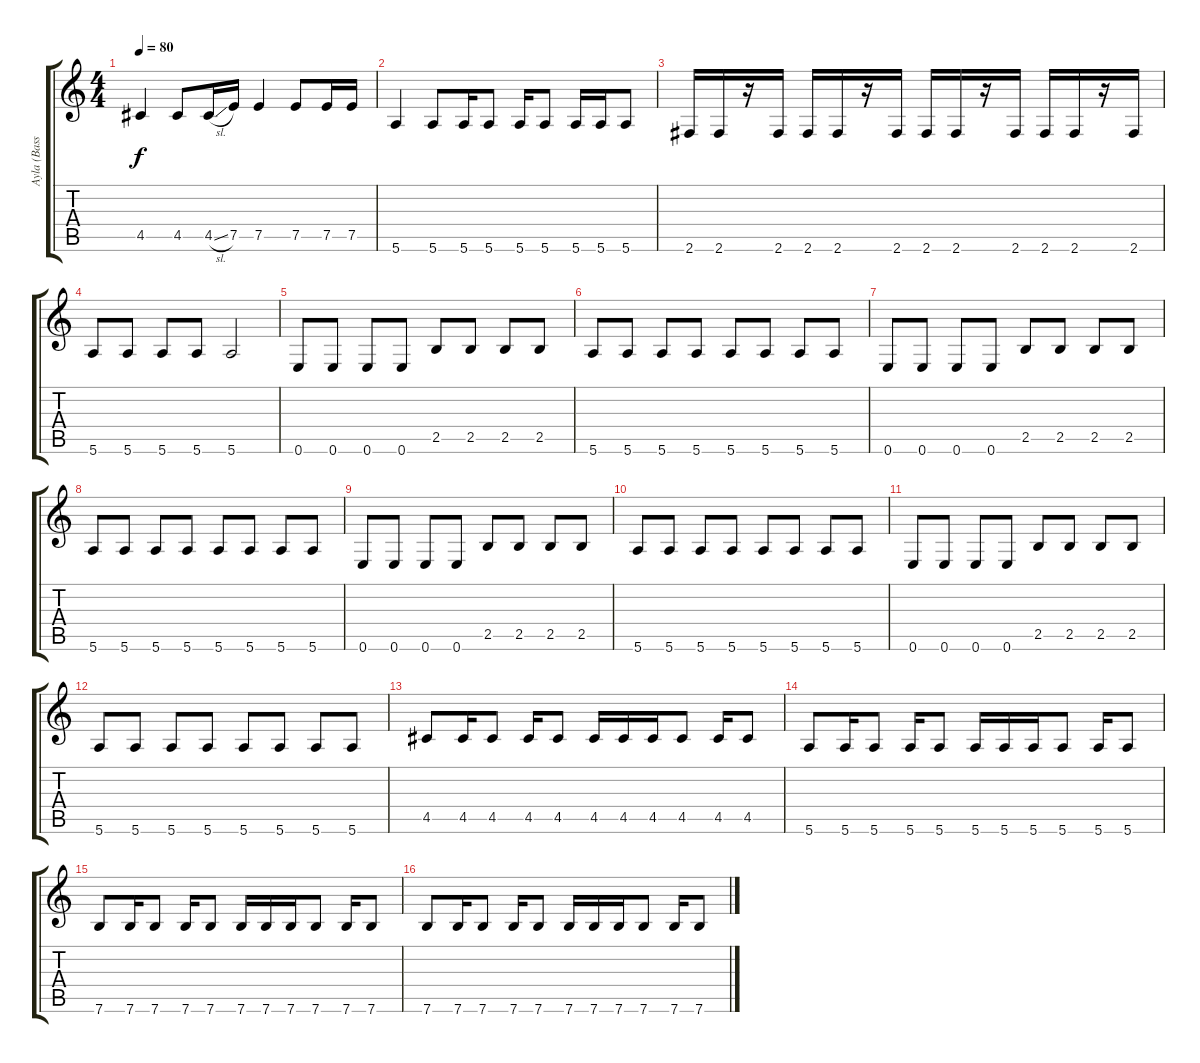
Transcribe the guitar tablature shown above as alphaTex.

\track ("Ayla (Bass)" "Ayla (Bass") {instrument electricbasspick}
\staff {score tabs}
\tuning (E4 B3 G3 D3 A2 E2) {hide}
\ts (4 4)
\tempo 80
\clef g2
\ks c
4.5.4{dy f} 4.5.8 4.5{sl}.16 7.5.16 7.5.4 7.5.8 7.5.16 7.5.16 |
5.6.4 5.6.8 5.6.16 5.6.8 5.6.16 5.6.8 5.6.16 5.6.16 5.6.8 |
2.6.16 2.6.16 r.16 2.6.16 2.6.16 2.6.16 r.16 2.6.16 2.6.16 2.6.16 r.16 2.6.16 2.6.16 2.6.16 r.16 2.6.16 |
5.6.8 5.6.8 5.6.8 5.6.8 5.6.2 |
0.6.8 0.6.8 0.6.8 0.6.8 2.5.8 2.5.8 2.5.8 2.5.8 |
5.6.8 5.6.8 5.6.8 5.6.8 5.6.8 5.6.8 5.6.8 5.6.8 |
0.6.8 0.6.8 0.6.8 0.6.8 2.5.8 2.5.8 2.5.8 2.5.8 |
5.6.8 5.6.8 5.6.8 5.6.8 5.6.8 5.6.8 5.6.8 5.6.8 |
0.6.8 0.6.8 0.6.8 0.6.8 2.5.8 2.5.8 2.5.8 2.5.8 |
5.6.8 5.6.8 5.6.8 5.6.8 5.6.8 5.6.8 5.6.8 5.6.8 |
0.6.8 0.6.8 0.6.8 0.6.8 2.5.8 2.5.8 2.5.8 2.5.8 |
5.6.8 5.6.8 5.6.8 5.6.8 5.6.8 5.6.8 5.6.8 5.6.8 |
4.5.8 4.5.16 4.5.8 4.5.16 4.5.8 4.5.16 4.5.16 4.5.16 4.5.8 4.5.16 4.5.8 |
5.6.8 5.6.16 5.6.8 5.6.16 5.6.8 5.6.16 5.6.16 5.6.16 5.6.8 5.6.16 5.6.8 |
7.6.8 7.6.16 7.6.8 7.6.16 7.6.8 7.6.16 7.6.16 7.6.16 7.6.8 7.6.16 7.6.8 |
7.6.8 7.6.16 7.6.8 7.6.16 7.6.8 7.6.16 7.6.16 7.6.16 7.6.8 7.6.16 7.6.8
